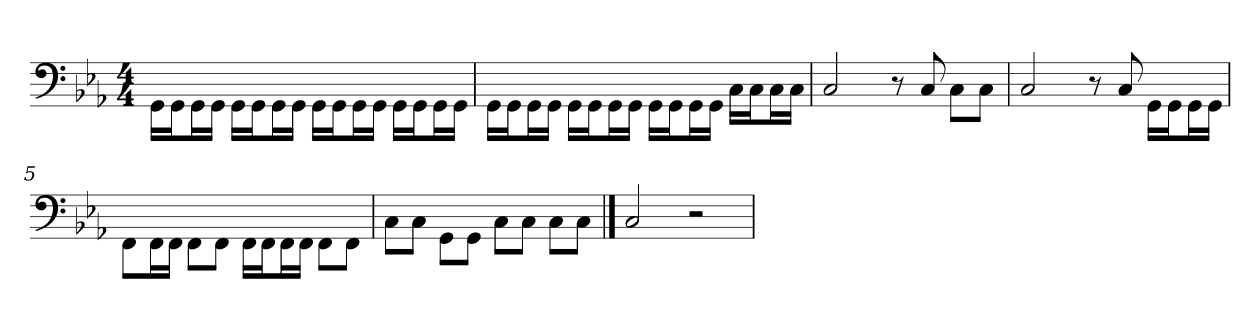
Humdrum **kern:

**kern
*part1
*staff1
*
*k[b-e-a-]
*M4/4
*MM120
=1
16GG\LL
16GG\J
16GG\L
16GG\JJ
16GG\LL
16GG\J
16GG\L
16GG\JJ
16GG\LL
16GG\J
16GG\L
16GG\JJ
16GG\LL
16GG\J
16GG\L
16GG\JJ
=2
16GG\LL
16GG\J
16GG\L
16GG\JJ
16GG\LL
16GG\J
16GG\L
16GG\JJ
16GG\LL
16GG\J
16GG\L
16GG\JJ
16C\LL
16C\J
16C\L
16C\JJ
=3
2C
8r
8C
8C\L
8C\J
=4
2C
8r
8C
16GG\LL
16GG\J
16GG\L
16GG\JJ
!!LO:LB:g=z
=5
8FF\L
16FF\L
16FF\JJ
8FF\L
8FF\J
16FF\LL
16FF\J
16FF\L
16FF\JJ
8FF\L
8FF\J
=6
8C\L
8C\J
8GG\L
8GG\J
8C\L
8C\J
8C\L
8C\J
==7
2C
2r
=
*-
